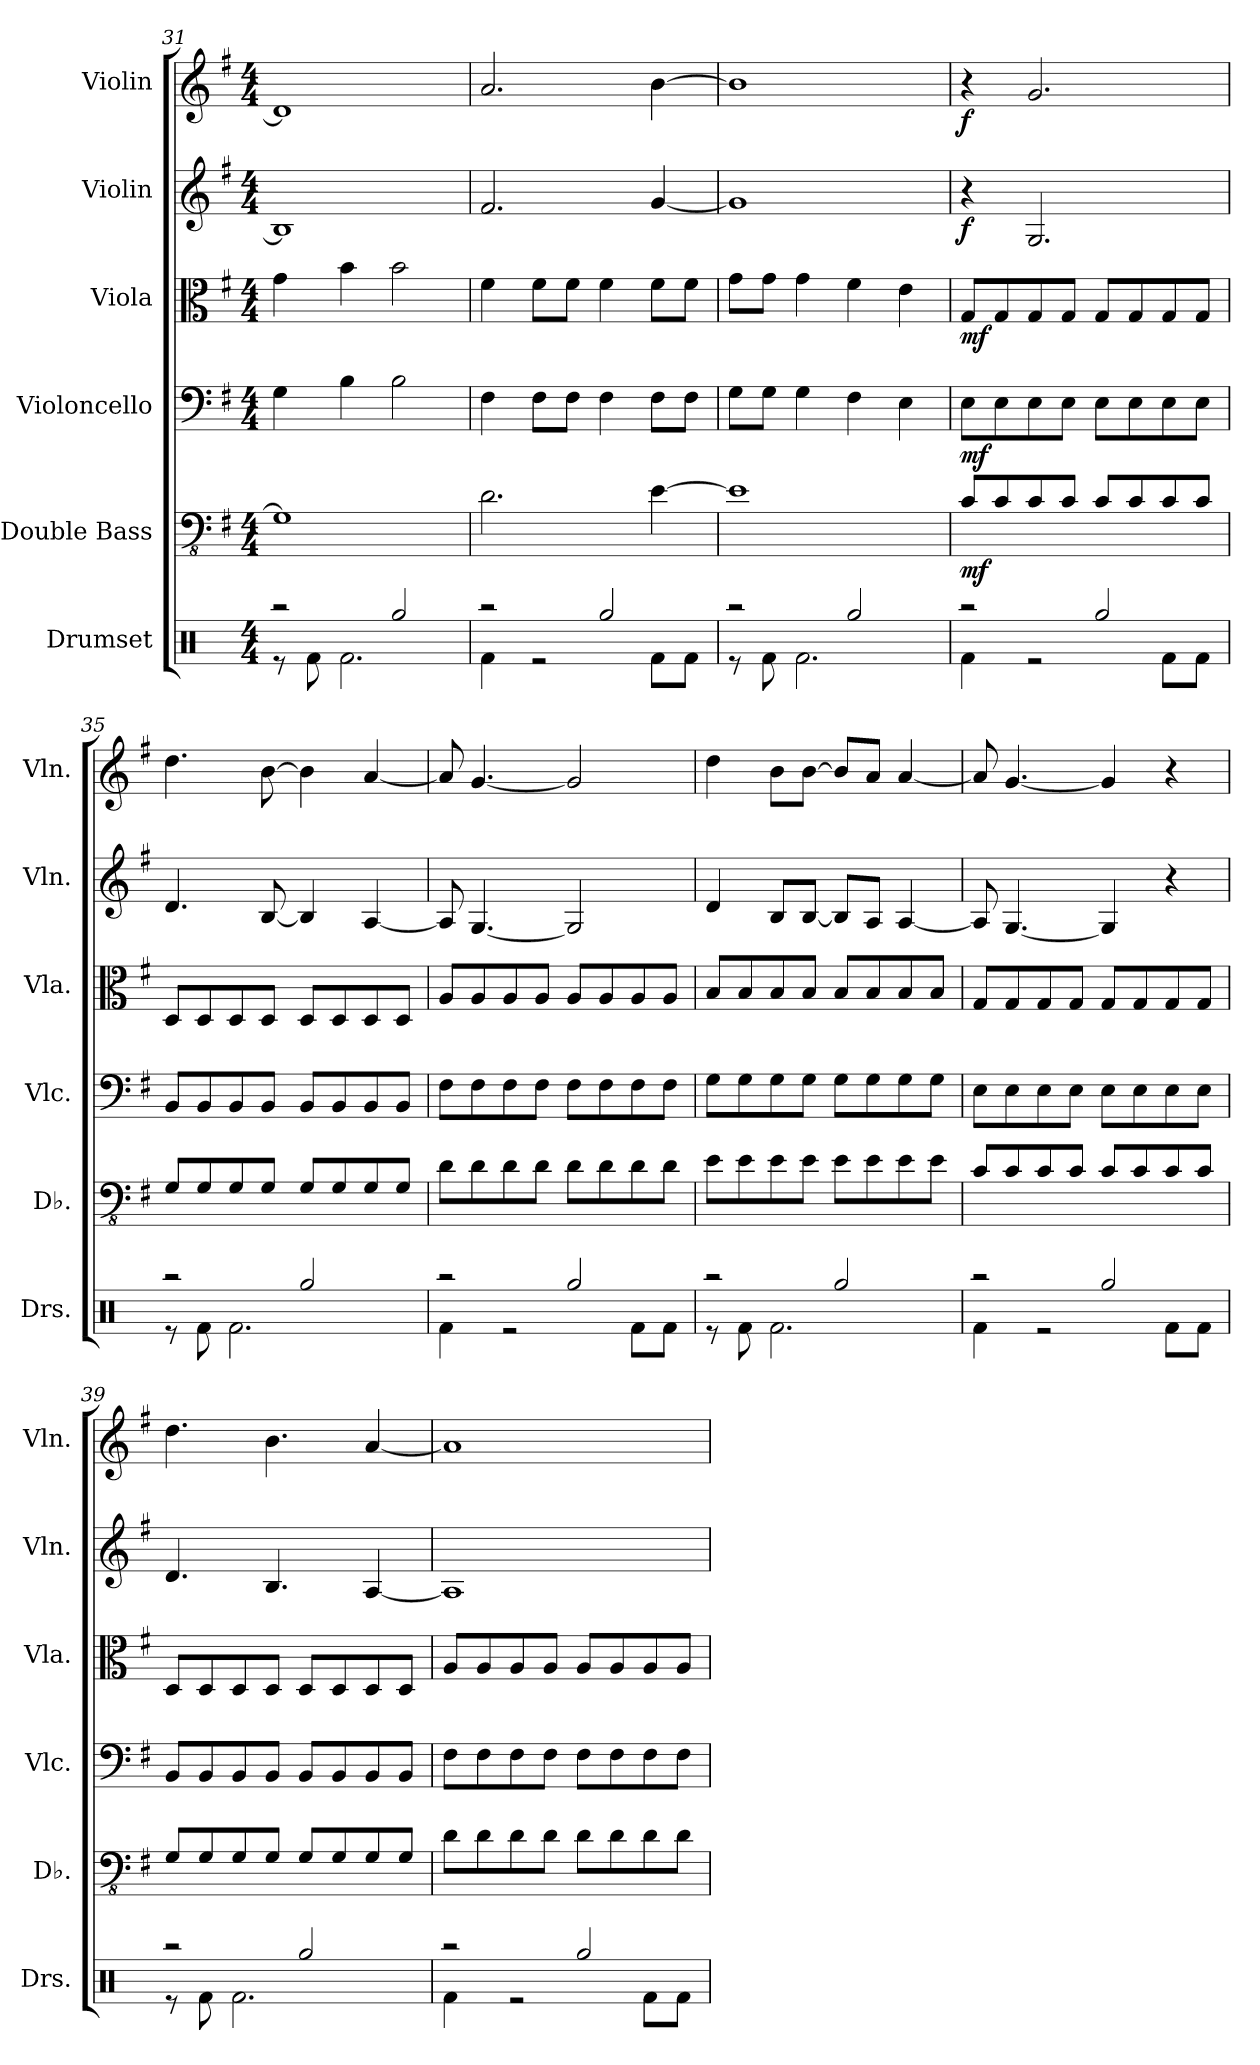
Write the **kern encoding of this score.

**kern	**kern	**dynam	**kern	**dynam	**kern	**dynam	**kern	**dynam	**kern	**dynam
*part6	*part5	*part5	*part4	*part4	*part3	*part3	*part2	*part2	*part1	*part1
*staff6	*staff5	*staff5	*staff4	*staff4	*staff3	*staff3	*staff2	*staff2	*staff1	*staff1
*I"Drumset	*I"Double Bass	*	*I"Violoncello	*	*I"Viola	*	*I"Violin	*	*I"Violin	*
*I'Drs.	*I'Db.	*	*I'Vlc.	*	*I'Vla.	*	*I'Vln.	*	*I'Vln.	*
*clefX	*clefFv4	*	*clefF4	*	*clefC3	*	*clefG2	*	*clefG2	*
*	*ITrd7c12	*	*	*	*	*	*	*	*	*
*k[]	*k[f#]	*	*k[f#]	*	*k[f#]	*	*k[f#]	*	*k[f#]	*
*M4/4	*M4/4	*	*M4/4	*	*M4/4	*	*M4/4	*	*M4/4	*
=31	=31	=31	=31	=31	=31	=31	=31	=31	=31	=31
*^	*	*	*	*	*	*	*	*	*	*
2r	8r	1GGG]	.	4G\	.	4g\	.	1B]	.	1d]	.
.	8Rf\	.	.	.	.	.	.	.	.	.	.
.	2.Rf\	.	.	4B\	.	4b\	.	.	.	.	.
2Rgg/	.	.	.	2B\	.	2b\	.	.	.	.	.
!!LO:PB:g=z
=32	=32	=32	=32	=32	=32	=32	=32	=32	=32	=32	=32
2r	4Rf\	2.DD\	.	4F#\	.	4f#\	.	2.f#/	.	2.a/	.
.	2r	.	.	8F#\L	.	8f#\L	.	.	.	.	.
.	.	.	.	8F#\J	.	8f#\J	.	.	.	.	.
2Rgg/	.	.	.	4F#\	.	4f#\	.	.	.	.	.
.	8Rf\L	[4EE\	.	8F#\L	.	8f#\L	.	[4g/	.	[4b\	.
.	8Rf\J	.	.	8F#\J	.	8f#\J	.	.	.	.	.
=33	=33	=33	=33	=33	=33	=33	=33	=33	=33	=33	=33
2r	8r	1EE]	.	8G\L	.	8g\L	.	1g]	.	1b]	.
.	8Rf\	.	.	8G\J	.	8g\J	.	.	.	.	.
.	2.Rf\	.	.	4G\	.	4g\	.	.	.	.	.
2Rgg/	.	.	.	4F#\	.	4f#\	.	.	.	.	.
.	.	.	.	4E\	.	4e\	.	.	.	.	.
=34	=34	=34	=34	=34	=34	=34	=34	=34	=34	=34	=34
!	!	!	!LO:DY:b	!	!LO:DY:b	!	!LO:DY:b	!	!LO:DY:b	!	!LO:DY:b
2r	4Rf\	8CC/L	mf	8E\L	mf	8G/L	mf	4r	f	4r	f
.	.	8CC/	.	8E\	.	8G/	.	.	.	.	.
.	2r	8CC/	.	8E\	.	8G/	.	2.G/	.	2.g/	.
.	.	8CC/J	.	8E\J	.	8G/J	.	.	.	.	.
2Rgg/	.	8CC/L	.	8E\L	.	8G/L	.	.	.	.	.
.	.	8CC/	.	8E\	.	8G/	.	.	.	.	.
.	8Rf\L	8CC/	.	8E\	.	8G/	.	.	.	.	.
.	8Rf\J	8CC/J	.	8E\J	.	8G/J	.	.	.	.	.
=35	=35	=35	=35	=35	=35	=35	=35	=35	=35	=35	=35
2r	8r	8GGG/L	.	8BB/L	.	8D/L	.	4.d/	.	4.dd\	.
.	8Rf\	8GGG/	.	8BB/	.	8D/	.	.	.	.	.
.	2.Rf\	8GGG/	.	8BB/	.	8D/	.	.	.	.	.
.	.	8GGG/J	.	8BB/J	.	8D/J	.	[8B/	.	[8b\	.
2Rgg/	.	8GGG/L	.	8BB/L	.	8D/L	.	4B/]	.	4b\]	.
.	.	8GGG/	.	8BB/	.	8D/	.	.	.	.	.
.	.	8GGG/	.	8BB/	.	8D/	.	[4A/	.	[4a/	.
.	.	8GGG/J	.	8BB/J	.	8D/J	.	.	.	.	.
=36	=36	=36	=36	=36	=36	=36	=36	=36	=36	=36	=36
2r	4Rf\	8DD\L	.	8F#\L	.	8A/L	.	8A/]	.	8a/]	.
.	.	8DD\	.	8F#\	.	8A/	.	[4.G/	.	[4.g/	.
.	2r	8DD\	.	8F#\	.	8A/	.	.	.	.	.
.	.	8DD\J	.	8F#\J	.	8A/J	.	.	.	.	.
2Rgg/	.	8DD\L	.	8F#\L	.	8A/L	.	2G/]	.	2g/]	.
.	.	8DD\	.	8F#\	.	8A/	.	.	.	.	.
.	8Rf\L	8DD\	.	8F#\	.	8A/	.	.	.	.	.
.	8Rf\J	8DD\J	.	8F#\J	.	8A/J	.	.	.	.	.
!!LO:LB:g=z
=37	=37	=37	=37	=37	=37	=37	=37	=37	=37	=37	=37
2r	8r	8EE\L	.	8G\L	.	8B/L	.	4d/	.	4dd\	.
.	8Rf\	8EE\	.	8G\	.	8B/	.	.	.	.	.
.	2.Rf\	8EE\	.	8G\	.	8B/	.	8B/L	.	8b\L	.
.	.	8EE\J	.	8G\J	.	8B/J	.	[8B/J	.	[8b\J	.
2Rgg/	.	8EE\L	.	8G\L	.	8B/L	.	8B/L]	.	8b/L]	.
.	.	8EE\	.	8G\	.	8B/	.	8A/J	.	8a/J	.
.	.	8EE\	.	8G\	.	8B/	.	[4A/	.	[4a/	.
.	.	8EE\J	.	8G\J	.	8B/J	.	.	.	.	.
=38	=38	=38	=38	=38	=38	=38	=38	=38	=38	=38	=38
2r	4Rf\	8CC/L	.	8E\L	.	8G/L	.	8A/]	.	8a/]	.
.	.	8CC/	.	8E\	.	8G/	.	[4.G/	.	[4.g/	.
.	2r	8CC/	.	8E\	.	8G/	.	.	.	.	.
.	.	8CC/J	.	8E\J	.	8G/J	.	.	.	.	.
2Rgg/	.	8CC/L	.	8E\L	.	8G/L	.	4G/]	.	4g/]	.
.	.	8CC/	.	8E\	.	8G/	.	.	.	.	.
.	8Rf\L	8CC/	.	8E\	.	8G/	.	4r	.	4r	.
.	8Rf\J	8CC/J	.	8E\J	.	8G/J	.	.	.	.	.
=39	=39	=39	=39	=39	=39	=39	=39	=39	=39	=39	=39
2r	8r	8GGG/L	.	8BB/L	.	8D/L	.	4.d/	.	4.dd\	.
.	8Rf\	8GGG/	.	8BB/	.	8D/	.	.	.	.	.
.	2.Rf\	8GGG/	.	8BB/	.	8D/	.	.	.	.	.
.	.	8GGG/J	.	8BB/J	.	8D/J	.	4.B/	.	4.b\	.
2Rgg/	.	8GGG/L	.	8BB/L	.	8D/L	.	.	.	.	.
.	.	8GGG/	.	8BB/	.	8D/	.	.	.	.	.
.	.	8GGG/	.	8BB/	.	8D/	.	[4A/	.	[4a/	.
.	.	8GGG/J	.	8BB/J	.	8D/J	.	.	.	.	.
=40	=40	=40	=40	=40	=40	=40	=40	=40	=40	=40	=40
2r	4Rf\	8DD\L	.	8F#\L	.	8A/L	.	1A]	.	1a]	.
.	.	8DD\	.	8F#\	.	8A/	.	.	.	.	.
.	2r	8DD\	.	8F#\	.	8A/	.	.	.	.	.
.	.	8DD\J	.	8F#\J	.	8A/J	.	.	.	.	.
2Rgg/	.	8DD\L	.	8F#\L	.	8A/L	.	.	.	.	.
.	.	8DD\	.	8F#\	.	8A/	.	.	.	.	.
.	8Rf\L	8DD\	.	8F#\	.	8A/	.	.	.	.	.
.	8Rf\J	8DD\J	.	8F#\J	.	8A/J	.	.	.	.	.
*v	*v	*	*	*	*	*	*	*	*	*	*
=	=	=	=	=	=	=	=	=	=	=
*-	*-	*-	*-	*-	*-	*-	*-	*-	*-	*-
